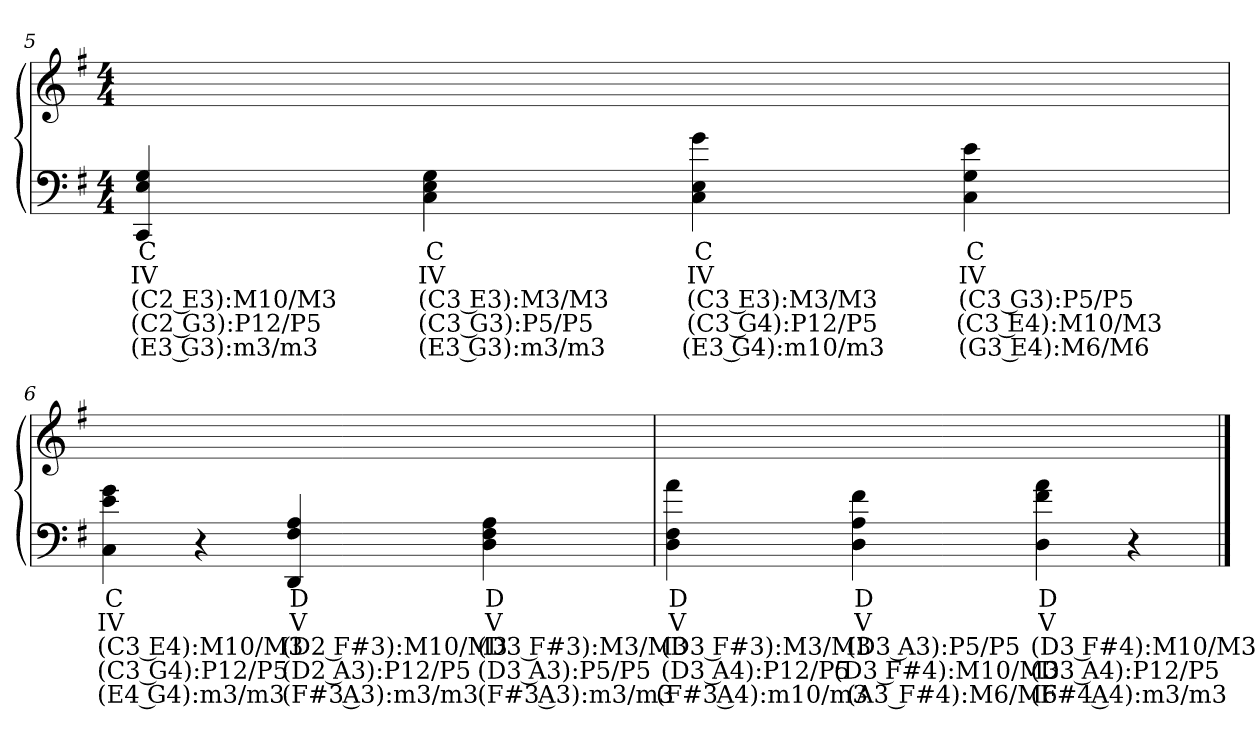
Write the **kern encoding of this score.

**kern	**text	**text	**text	**text	**text	**kern
*part2	*part2	*part2	*part2	*part2	*part2	*part1
*staff2	*staff2	*staff2	*staff2	*staff2	*staff2	*staff1
*clefF4	*	*	*	*	*	*clefG2
*k[f#]	*	*	*	*	*	*k[f#]
*G:	*	*	*	*	*	*G:
*M4/4	*	*	*	*	*	*M4/4
=5	=5	=5	=5	=5	=5	=5
4CC 4E 4G	C	IV	(C2 E3):M10/M3	(C2 G3):P12/P5	(E3 G3):m3/m3	1ryy
4C 4E 4G	C	IV	(C3 E3):M3/M3	(C3 G3):P5/P5	(E3 G3):m3/m3	.
4C 4E 4g	C	IV	(C3 E3):M3/M3	(C3 G4):P12/P5	(E3 G4):m10/m3	.
4C 4G 4e	C	IV	(C3 G3):P5/P5	(C3 E4):M10/M3	(G3 E4):M6/M6	.
=6	=6	=6	=6	=6	=6	=6
4C 4e 4g	C	IV	(C3 E4):M10/M3	(C3 G4):P12/P5	(E4 G4):m3/m3	1ryy
4r	.	.	.	.	.	.
4DD 4F# 4A	D	V	(D2 F#3):M10/M3	(D2 A3):P12/P5	(F#3 A3):m3/m3	.
4D 4F# 4A	D	V	(D3 F#3):M3/M3	(D3 A3):P5/P5	(F#3 A3):m3/m3	.
=7	=7	=7	=7	=7	=7	=7
4D 4F# 4a	D	V	(D3 F#3):M3/M3	(D3 A4):P12/P5	(F#3 A4):m10/m3	1ryy
4D 4A 4f#	D	V	(D3 A3):P5/P5	(D3 F#4):M10/M3	(A3 F#4):M6/M6	.
4D 4f# 4a	D	V	(D3 F#4):M10/M3	(D3 A4):P12/P5	(F#4 A4):m3/m3	.
4r	.	.	.	.	.	.
==	==	==	==	==	==	==
*-	*-	*-	*-	*-	*-	*-
